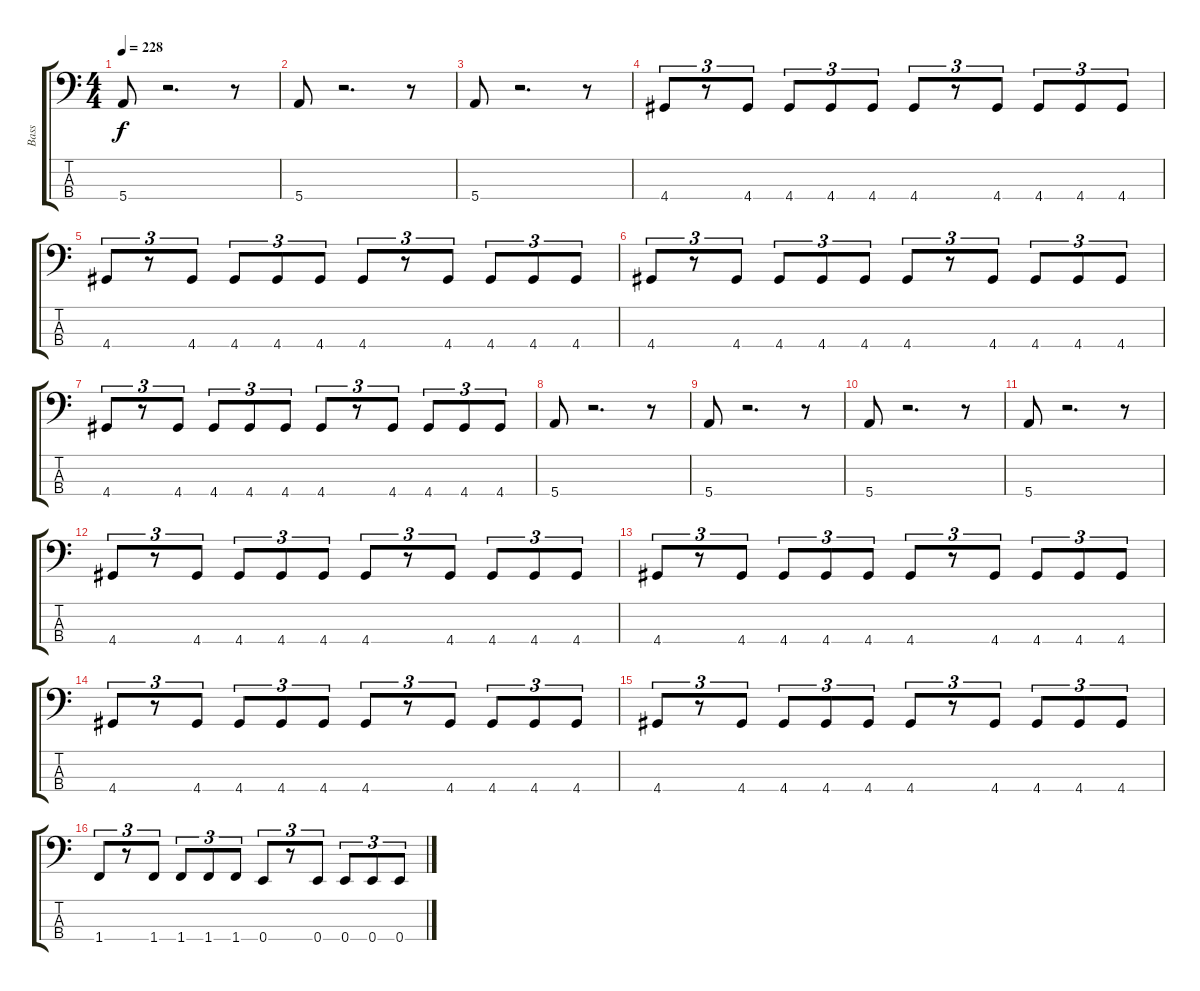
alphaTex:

\track ("Bass" "Bass") {instrument electricbasspick}
\staff {score tabs}
\tuning (G2 D2 A1 E1) {hide}
\ts (4 4)
\tempo 228
\clef f4
\ks c
5.4.8{dy f} r.2{d} r.8 |
5.4.8 r.2{d} r.8 |
5.4.8 r.2{d} r.8 |
4.4.8{tu (3 2)} r.8{tu (3 2)} 4.4.8{tu (3 2)} 4.4.8{tu (3 2)} 4.4.8{tu (3 2)} 4.4.8{tu (3 2)} 4.4.8{tu (3 2)} r.8{tu (3 2)} 4.4.8{tu (3 2)} 4.4.8{tu (3 2)} 4.4.8{tu (3 2)} 4.4.8{tu (3 2)} |
4.4.8{tu (3 2)} r.8{tu (3 2)} 4.4.8{tu (3 2)} 4.4.8{tu (3 2)} 4.4.8{tu (3 2)} 4.4.8{tu (3 2)} 4.4.8{tu (3 2)} r.8{tu (3 2)} 4.4.8{tu (3 2)} 4.4.8{tu (3 2)} 4.4.8{tu (3 2)} 4.4.8{tu (3 2)} |
4.4.8{tu (3 2)} r.8{tu (3 2)} 4.4.8{tu (3 2)} 4.4.8{tu (3 2)} 4.4.8{tu (3 2)} 4.4.8{tu (3 2)} 4.4.8{tu (3 2)} r.8{tu (3 2)} 4.4.8{tu (3 2)} 4.4.8{tu (3 2)} 4.4.8{tu (3 2)} 4.4.8{tu (3 2)} |
4.4.8{tu (3 2)} r.8{tu (3 2)} 4.4.8{tu (3 2)} 4.4.8{tu (3 2)} 4.4.8{tu (3 2)} 4.4.8{tu (3 2)} 4.4.8{tu (3 2)} r.8{tu (3 2)} 4.4.8{tu (3 2)} 4.4.8{tu (3 2)} 4.4.8{tu (3 2)} 4.4.8{tu (3 2)} |
5.4.8 r.2{d} r.8 |
5.4.8 r.2{d} r.8 |
5.4.8 r.2{d} r.8 |
5.4.8 r.2{d} r.8 |
4.4.8{tu (3 2)} r.8{tu (3 2)} 4.4.8{tu (3 2)} 4.4.8{tu (3 2)} 4.4.8{tu (3 2)} 4.4.8{tu (3 2)} 4.4.8{tu (3 2)} r.8{tu (3 2)} 4.4.8{tu (3 2)} 4.4.8{tu (3 2)} 4.4.8{tu (3 2)} 4.4.8{tu (3 2)} |
4.4.8{tu (3 2)} r.8{tu (3 2)} 4.4.8{tu (3 2)} 4.4.8{tu (3 2)} 4.4.8{tu (3 2)} 4.4.8{tu (3 2)} 4.4.8{tu (3 2)} r.8{tu (3 2)} 4.4.8{tu (3 2)} 4.4.8{tu (3 2)} 4.4.8{tu (3 2)} 4.4.8{tu (3 2)} |
4.4.8{tu (3 2)} r.8{tu (3 2)} 4.4.8{tu (3 2)} 4.4.8{tu (3 2)} 4.4.8{tu (3 2)} 4.4.8{tu (3 2)} 4.4.8{tu (3 2)} r.8{tu (3 2)} 4.4.8{tu (3 2)} 4.4.8{tu (3 2)} 4.4.8{tu (3 2)} 4.4.8{tu (3 2)} |
4.4.8{tu (3 2)} r.8{tu (3 2)} 4.4.8{tu (3 2)} 4.4.8{tu (3 2)} 4.4.8{tu (3 2)} 4.4.8{tu (3 2)} 4.4.8{tu (3 2)} r.8{tu (3 2)} 4.4.8{tu (3 2)} 4.4.8{tu (3 2)} 4.4.8{tu (3 2)} 4.4.8{tu (3 2)} |
1.4.8{tu (3 2)} r.8{tu (3 2)} 1.4.8{tu (3 2)} 1.4.8{tu (3 2)} 1.4.8{tu (3 2)} 1.4.8{tu (3 2)} 0.4.8{tu (3 2)} r.8{tu (3 2)} 0.4.8{tu (3 2)} 0.4.8{tu (3 2)} 0.4.8{tu (3 2)} 0.4.8{tu (3 2)}
